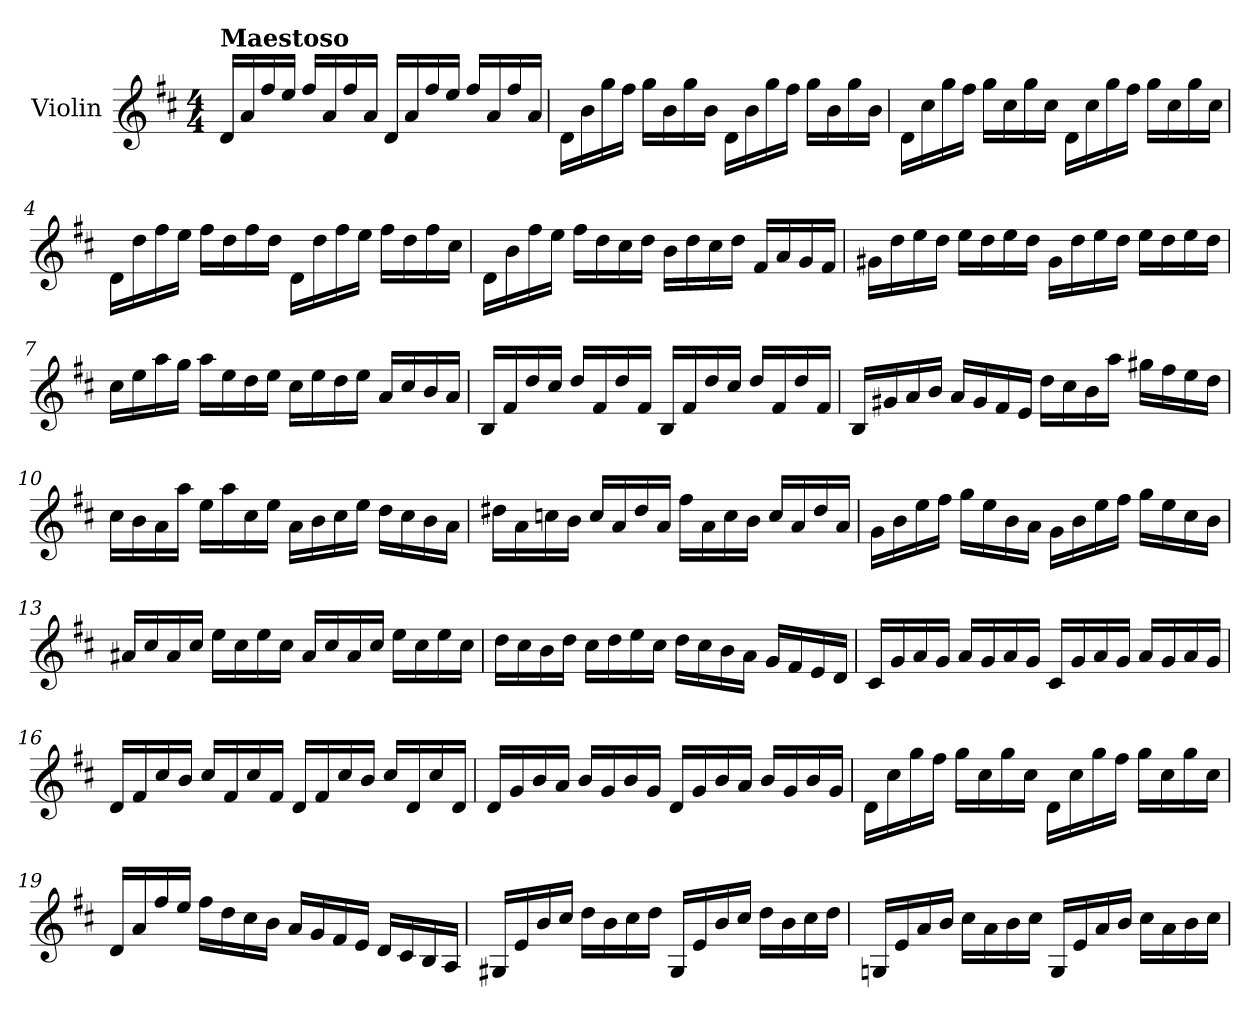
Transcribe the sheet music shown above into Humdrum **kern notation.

**kern
*part1
*staff1
*I"Violin
*I'Vln.
*clefG2
*k[f#c#]
*D:
*M4/4
=1
!LO:TX:a:B:t=Maestoso
16d/LL
16a/
16ff#/
16ee/JJ
16ff#/LL
16a/
16ff#/
16a/JJ
16d/LL
16a/
16ff#/
16ee/JJ
16ff#/LL
16a/
16ff#/
16a/JJ
=2
16d\LL
16b\
16gg\
16ff#\JJ
16gg\LL
16b\
16gg\
16b\JJ
16d\LL
16b\
16gg\
16ff#\JJ
16gg\LL
16b\
16gg\
16b\JJ
!!LO:LB:g=z
=3
16d\LL
16cc#\
16gg\
16ff#\JJ
16gg\LL
16cc#\
16gg\
16cc#\JJ
16d\LL
16cc#\
16gg\
16ff#\JJ
16gg\LL
16cc#\
16gg\
16cc#\JJ
=4
16d\LL
16dd\
16ff#\
16ee\JJ
16ff#\LL
16dd\
16ff#\
16dd\JJ
16d\LL
16dd\
16ff#\
16ee\JJ
16ff#\LL
16dd\
16ff#\
16cc#\JJ
=5
16d\LL
16b\
16ff#\
16ee\JJ
16ff#\LL
16dd\
16cc#\
16dd\JJ
16b\LL
16dd\
16cc#\
16dd\JJ
16f#/LL
16a/
16g/
16f#/JJ
!!LO:LB:g=z
=6
16g#X\LL
16dd\
16ee\
16dd\JJ
16ee\LL
16dd\
16ee\
16dd\JJ
16g#\LL
16dd\
16ee\
16dd\JJ
16ee\LL
16dd\
16ee\
16dd\JJ
=7
16cc#\LL
16ee\
16aa\
16gg\JJ
16aa\LL
16ee\
16dd\
16ee\JJ
16cc#\LL
16ee\
16dd\
16ee\JJ
16a/LL
16cc#/
16b/
16a/JJ
=8
16B/LL
16f#/
16dd/
16cc#/JJ
16dd/LL
16f#/
16dd/
16f#/JJ
16B/LL
16f#/
16dd/
16cc#/JJ
16dd/LL
16f#/
16dd/
16f#/JJ
!!LO:LB:g=z
=9
16B/LL
16g#X/
16a/
16b/JJ
16a/LL
16g#/
16f#/
16e/JJ
16dd\LL
16cc#\
16b\
16aa\JJ
16gg#X\LL
16ff#\
16ee\
16dd\JJ
=10
16cc#\LL
16b\
16a\
16aa\JJ
16ee\LL
16aa\
16cc#\
16ee\JJ
16a\LL
16b\
16cc#\
16ee\JJ
16dd\LL
16cc#\
16b\
16a\JJ
!!LO:LB:g=z
=11
16dd#X\LL
16a\
16ccn\
16b\JJ
16cc/LL
16a/
16dd#/
16a/JJ
16ff#\LL
16a\
16cc\
16b\JJ
16cc/LL
16a/
16dd#/
16a/JJ
=12
16g\LL
16b\
16ee\
16ff#\JJ
16gg\LL
16ee\
16b\
16a\JJ
16g\LL
16b\
16ee\
16ff#\JJ
16gg\LL
16ee\
16cc#\
16b\JJ
!!LO:LB:g=z
=13
16a#X/LL
16cc#/
16a#/
16cc#/JJ
16ee\LL
16cc#\
16ee\
16cc#\JJ
16a#/LL
16cc#/
16a#/
16cc#/JJ
16ee\LL
16cc#\
16ee\
16cc#\JJ
=14
16dd\LL
16cc#\
16b\
16dd\JJ
16cc#\LL
16dd\
16ee\
16cc#\JJ
16dd\LL
16cc#\
16b\
16a\JJ
16g/LL
16f#/
16e/
16d/JJ
!!LO:LB:g=z
=15
16c#/LL
16g/
16a/
16g/JJ
16a/LL
16g/
16a/
16g/JJ
16c#/LL
16g/
16a/
16g/JJ
16a/LL
16g/
16a/
16g/JJ
=16
16d/LL
16f#/
16cc#/
16b/JJ
16cc#/LL
16f#/
16cc#/
16f#/JJ
16d/LL
16f#/
16cc#/
16b/JJ
16cc#/LL
16d/
16cc#/
16d/JJ
=17
16d/LL
16g/
16b/
16a/JJ
16b/LL
16g/
16b/
16g/JJ
16d/LL
16g/
16b/
16a/JJ
16b/LL
16g/
16b/
16g/JJ
!!LO:LB:g=z
=18
16d\LL
16cc#\
16gg\
16ff#\JJ
16gg\LL
16cc#\
16gg\
16cc#\JJ
16d\LL
16cc#\
16gg\
16ff#\JJ
16gg\LL
16cc#\
16gg\
16cc#\JJ
=19
16d/LL
16a/
16ff#/
16ee/JJ
16ff#\LL
16dd\
16cc#\
16b\JJ
16a/LL
16g/
16f#/
16e/JJ
16d/LL
16c#/
16B/
16A/JJ
!!LO:LB:g=z
=20
16G#X/LL
16e/
16b/
16cc#/JJ
16dd\LL
16b\
16cc#\
16dd\JJ
16G#/LL
16e/
16b/
16cc#/JJ
16dd\LL
16b\
16cc#\
16dd\JJ
=21
16Gn/LL
16e/
16a/
16b/JJ
16cc#\LL
16a\
16b\
16cc#\JJ
16G/LL
16e/
16a/
16b/JJ
16cc#\LL
16a\
16b\
16cc#\JJ
=
*-
